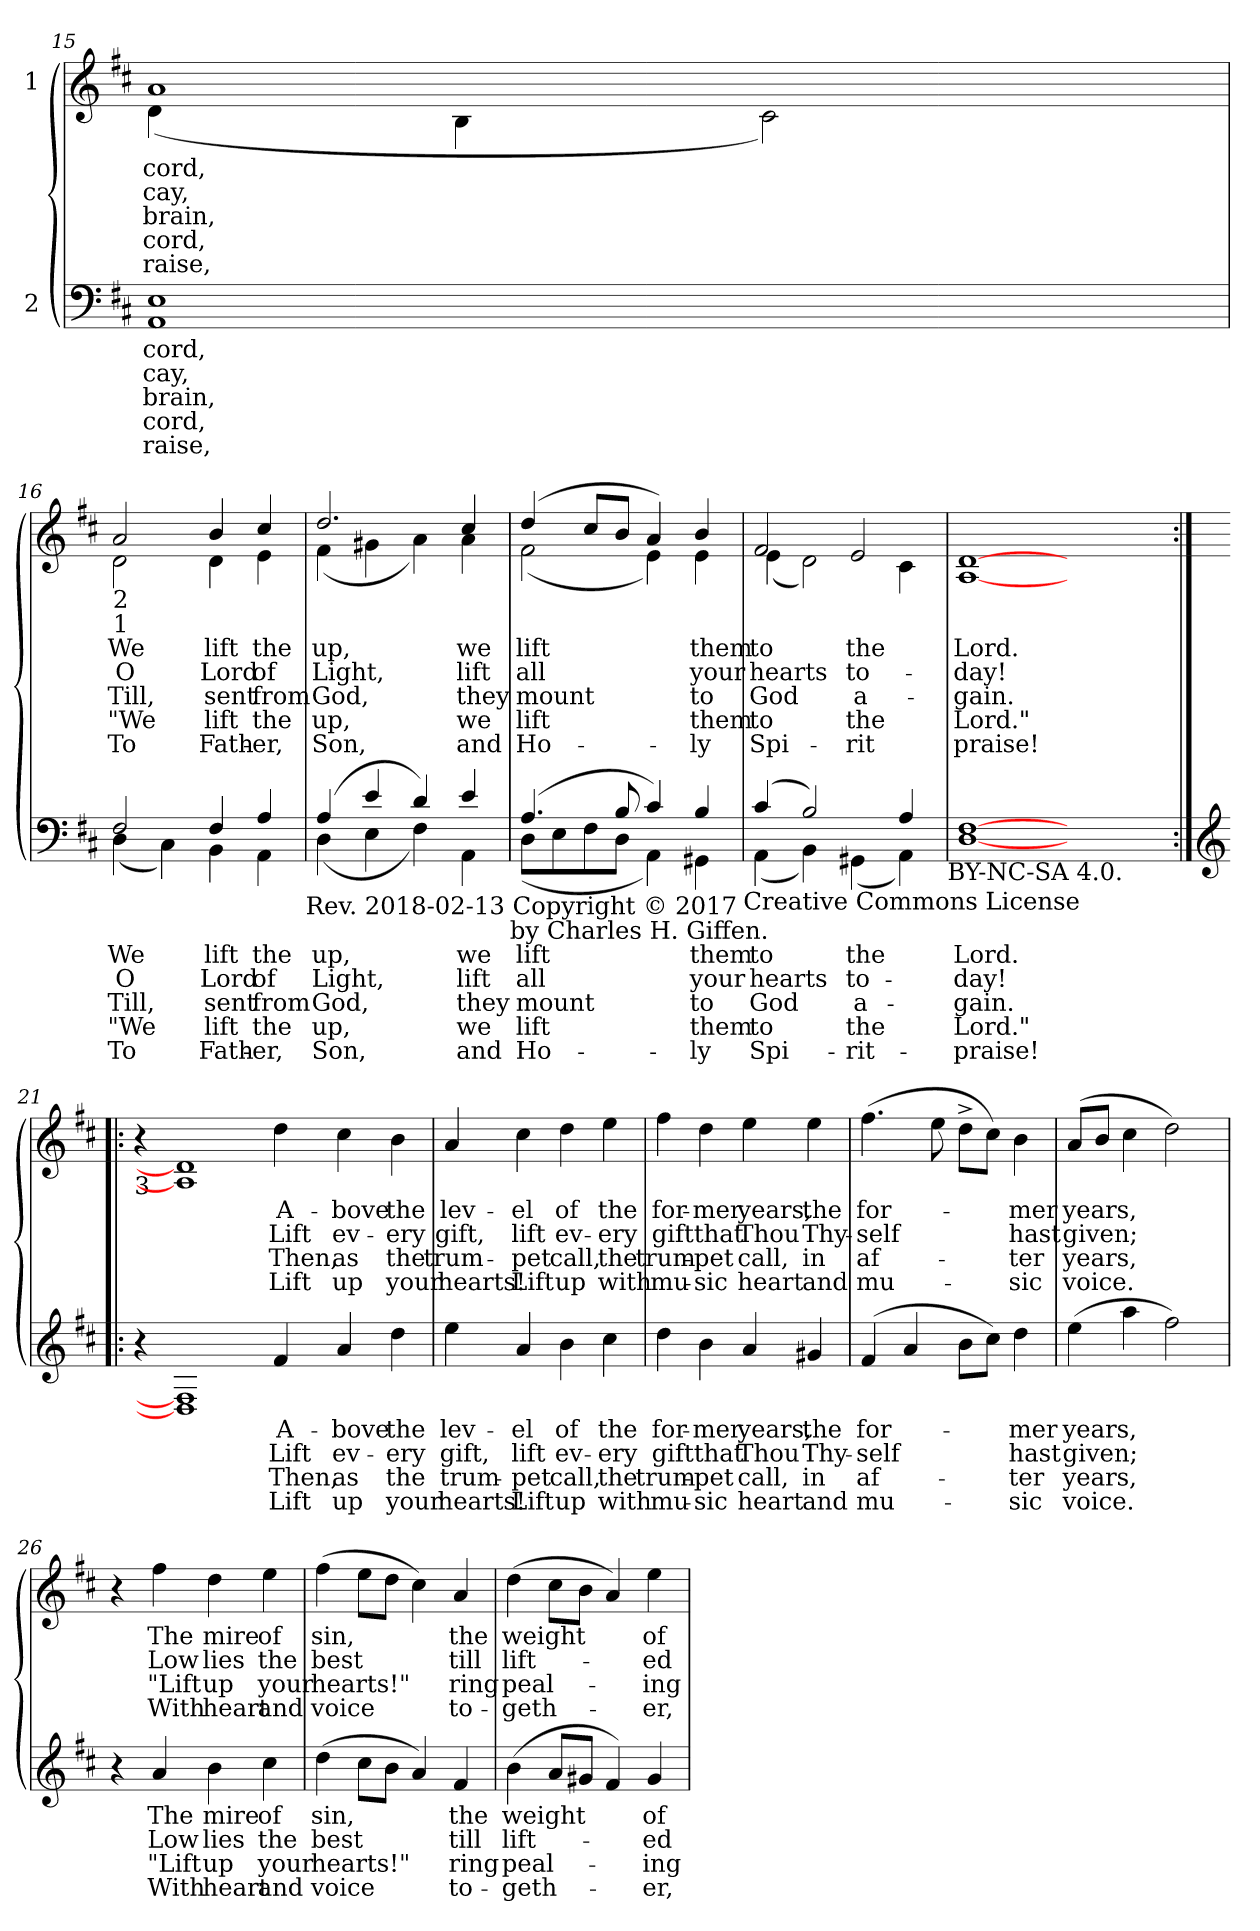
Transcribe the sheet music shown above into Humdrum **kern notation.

**kern	**text	**text	**text	**text	**text	**kern	**text	**text	**text	**text	**text
*part2	*part2	*part2	*part2	*part2	*part2	*part1	*part1	*part1	*part1	*part1	*part1
*staff2	*staff2	*staff2	*staff2	*staff2	*staff2	*staff1	*staff1	*staff1	*staff1	*staff1	*staff1
*I"2	*	*	*	*	*	*I"1	*	*	*	*	*
*clefF4	*	*	*	*	*	*clefG2	*	*	*	*	*
*k[f#c#]	*	*	*	*	*	*k[f#c#]	*	*	*	*	*
*D:	*	*	*	*	*	*D:	*	*	*	*	*
=15	=15	=15	=15	=15	=15	=15	=15	=15	=15	=15	=15
!	!LO:LY:a	!LO:LY:a	!LO:LY:a	!LO:LY:a	!LO:LY:a	!	!LO:LY:b	!LO:LY:b	!LO:LY:b	!LO:LY:b	!LO:LY:b
*	*	*	*	*	*	*^	*	*	*	*	*
1AA 1E	-cord,	-cay,	brain,	-cord,	raise,	1a	(<4d\	-cord,	-cay,	brain,	-cord,	raise,
.	.	.	.	.	.	.	4B\	.	.	.	.	.
.	.	.	.	.	.	.	2c#\)	.	.	.	.	.
!!LO:LB:g=z	!!
=16	=16	=16	=16	=16	=16	=16	=16	=16	=16	=16	=16	=16
!	!	!	!	!	!	!LO:TX:b:t=2	!	!	!	!	!	!
!	!	!	!	!	!	!LO:TX:b:t=1	!	!	!	!	!	!
!LO:TX:a:t=4	!	!	!	!	!	!	!	!	!	!	!	!
!LO:TX:a:t=3	!	!	!	!	!	!	!	!	!	!	!	!
!	!LO:LY:a	!LO:LY:a	!LO:LY:a	!LO:LY:a	!LO:LY:a	!	!	!LO:LY:b	!LO:LY:b	!LO:LY:b	!LO:LY:b	!LO:LY:b
*^	*	*	*	*	*	*	*	*	*	*	*	*
2F#/	(<4D\	We	O	Till,	"We	To	2a/	2d\	We	O	Till,	"We	To
.	4C#\)	.	.	.	.	.	.	.	.	.	.	.	.
!	!	!LO:LY:a	!LO:LY:a	!LO:LY:a	!LO:LY:a	!LO:LY:a	!	!	!LO:LY:b	!LO:LY:b	!LO:LY:b	!LO:LY:b	!LO:LY:b
4F#/	4BB\	lift	Lord	sent	lift	Fath-	4b/	4d\	lift	Lord	sent	lift	Fath-
!	!	!LO:LY:a	!LO:LY:a	!LO:LY:a	!LO:LY:a	!LO:LY:a	!	!	!LO:LY:b	!LO:LY:b	!LO:LY:b	!LO:LY:b	!LO:LY:b
4A/	4AA\	the	of	from	the	-er,	4cc#/	4e\	the	of	from	the	-er,
!	!LO:TX:b:t=Rev. 2018-02-13 Copyright © 2017	!	!	!	!	!	!	!	!	!	!	!	!
=17	=17	=17	=17	=17	=17	=17	=17	=17	=17	=17	=17	=17	=17
!	!	!LO:LY:a	!LO:LY:a	!LO:LY:a	!LO:LY:a	!LO:LY:a	!	!	!LO:LY:b	!LO:LY:b	!LO:LY:b	!LO:LY:b	!LO:LY:b
(4A/	(<4D\	up,	Light,	God,	up,	Son,	2.dd/	(<4f#\	up,	Light,	God,	up,	Son,
4e/	4E\	.	.	.	.	.	.	4g#X\	.	.	.	.	.
4d/)	4F#\)	.	.	.	.	.	.	4a\)	.	.	.	.	.
!	!	!LO:LY:a	!LO:LY:a	!LO:LY:a	!LO:LY:a	!LO:LY:a	!	!	!LO:LY:b	!LO:LY:b	!LO:LY:b	!LO:LY:b	!LO:LY:b
4e/	4AA\	we	lift	they	we	and	4cc#/	4a\	we	lift	they	we	and
!	!LO:TX:b:t=by Charles H. Giffen.	!	!	!	!	!	!	!	!	!	!	!	!
=18	=18	=18	=18	=18	=18	=18	=18	=18	=18	=18	=18	=18	=18
!	!	!LO:LY:a	!LO:LY:a	!LO:LY:a	!LO:LY:a	!LO:LY:a	!	!	!LO:LY:b	!LO:LY:b	!LO:LY:b	!LO:LY:b	!LO:LY:b
(4.A/	(<8D\L	lift	all	mount	lift	Ho-	(4dd/	(<2f#\	lift	all	mount	lift	Ho-
.	8E\	.	.	.	.	.	.	.	.	.	.	.	.
.	8F#\	.	.	.	.	.	8cc#/L	.	.	.	.	.	.
8B/	8D\J	.	.	.	.	.	8b/J	.	.	.	.	.	.
4c#/)	4AA\)	.	.	.	.	.	4a/)	4e\)	.	.	.	.	.
!	!	!LO:LY:a	!LO:LY:a	!LO:LY:a	!LO:LY:a	!LO:LY:a	!	!	!LO:LY:b	!LO:LY:b	!LO:LY:b	!LO:LY:b	!LO:LY:b
4B/	4GG#X\	them	your	to	them	ly	4b/	4e\	them	your	to	them	-ly
!	!LO:TX:b:t=Creative Commons License	!	!	!	!	!	!	!	!	!	!	!	!
=19	=19	=19	=19	=19	=19	=19	=19	=19	=19	=19	=19	=19	=19
!	!	!LO:LY:a	!LO:LY:a	!LO:LY:a	!LO:LY:a	!LO:LY:a	!	!	!LO:LY:b	!LO:LY:b	!LO:LY:b	!LO:LY:b	!LO:LY:b
(4c#/	(<4AA\	to	hearts	God	to	-Spi-	2f#/	(<4e\	to	hearts	God	to	Spi-
2B/)	4BB\)	.	.	.	.	.	.	2d\)	.	.	.	.	.
!	!	!LO:LY:a	!LO:LY:a	!LO:LY:a	!LO:LY:a	!LO:LY:a	!	!	!LO:LY:b	!LO:LY:b	!LO:LY:b	!LO:LY:b	!LO:LY:b
.	(<4GG#X\	the	to-	a-	the	-rit	2e/	.	the	to-	a-	the	-rit
4A/	4AA\)	.	.	.	.	.	.	4c#\	.	.	.	.	.
!	!LO:TX:b:t=BY-NC-SA 4.0.	!	!	!	!	!	!	!	!	!	!	!	!
=20	=20	=20	=20	=20	=20	=20	=20	=20	=20	=20	=20	=20	=20
!	!	!LO:LY:a	!LO:LY:a	!LO:LY:a	!LO:LY:a	!LO:LY:a	!	!	!LO:LY:b	!LO:LY:b	!LO:LY:b	!LO:LY:b	!LO:LY:b
*v	*v	*	*	*	*	*	*	*	*	*	*	*	*
*	*	*	*	*	*	*v	*v	*	*	*	*	*
[1D [1F#	Lord.	-day!	-gain.	Lord."	praise!	[1A [1d	Lord.	-day!	-gain.	Lord."	praise!
1ryy	.	.	.	.	.	1ryy	.	.	.	.	.
!!LO:PB:g=z
=21:|!|:	=21:|!|:	=21:|!|:	=21:|!|:	=21:|!|:	=21:|!|:	=21:|!|:	=21:|!|:	=21:|!|:	=21:|!|:	=21:|!|:	=21:|!|:
*clefG2	*	*	*	*	*	*	*	*	*	*	*
!	!	!	!	!	!	!LO:TX:b:t=3	!	!	!	!	!
4r	.	.	.	.	.	4r	.	.	.	.	.
1D] 1F#]	.	.	.	.	.	1A] 1d]	.	.	.	.	.
!	!LO:LY:a	!LO:LY:a	!LO:LY:a	!LO:LY:a	!	!	!LO:LY:b	!LO:LY:b	!LO:LY:b	!LO:LY:b	!
4f#/	A-	Lift	Then,	Lift	.	4dd\	A-	Lift	Then,	Lift	.
!	!LO:LY:a	!LO:LY:a	!LO:LY:a	!LO:LY:a	!	!	!LO:LY:b	!LO:LY:b	!LO:LY:b	!LO:LY:b	!
4a/	-bove	ev-	as	up	.	4cc#\	-bove	ev-	as	up	.
!	!LO:LY:a	!LO:LY:a	!LO:LY:a	!LO:LY:a	!	!	!LO:LY:b	!LO:LY:b	!LO:LY:b	!LO:LY:b	!
4dd\	the	-ery	the	your	.	4b\	the	-ery	the	your	.
=22	=22	=22	=22	=22	=22	=22	=22	=22	=22	=22	=22
!	!LO:LY:a	!LO:LY:a	!LO:LY:a	!LO:LY:a	!	!	!LO:LY:b	!LO:LY:b	!LO:LY:b	!LO:LY:b	!
4ee\	lev-	gift,	trum-	hearts!	.	4a/	lev-	gift,	trum-	hearts!	.
!	!LO:LY:a	!LO:LY:a	!LO:LY:a	!LO:LY:a	!	!	!LO:LY:b	!LO:LY:b	!LO:LY:b	!LO:LY:b	!
4a/	-el	lift	-pet	Lift	.	4cc#\	-el	lift	-pet	Lift	.
!	!LO:LY:a	!LO:LY:a	!LO:LY:a	!LO:LY:a	!	!	!LO:LY:b	!LO:LY:b	!LO:LY:b	!LO:LY:b	!
4b\	of	ev-	call,	up	.	4dd\	of	ev-	call,	up	.
!	!LO:LY:a	!LO:LY:a	!LO:LY:a	!LO:LY:a	!	!	!LO:LY:b	!LO:LY:b	!LO:LY:b	!LO:LY:b	!
4cc#\	the	-ery	the	with	.	4ee\	the	-ery	the	with	.
=23	=23	=23	=23	=23	=23	=23	=23	=23	=23	=23	=23
!	!LO:LY:a	!LO:LY:a	!LO:LY:a	!LO:LY:a	!	!	!LO:LY:b	!LO:LY:b	!LO:LY:b	!LO:LY:b	!
4dd\	for-	gift	trum-	mu-	.	4ff#\	for-	gift	trum-	mu-	.
!	!LO:LY:a	!LO:LY:a	!LO:LY:a	!LO:LY:a	!	!	!LO:LY:b	!LO:LY:b	!LO:LY:b	!LO:LY:b	!
4b\	-mer	that	-pet	-sic	.	4dd\	-mer	that	-pet	-sic	.
!	!LO:LY:a	!LO:LY:a	!LO:LY:a	!LO:LY:a	!	!	!LO:LY:b	!LO:LY:b	!LO:LY:b	!LO:LY:b	!
4a/	years,	Thou	call,	heart	.	4ee\	years,	Thou	call,	heart	.
!	!LO:LY:a	!LO:LY:a	!LO:LY:a	!LO:LY:a	!	!	!LO:LY:b	!LO:LY:b	!LO:LY:b	!LO:LY:b	!
4g#X/	the	Thy-	in	and	.	4ee\	the	Thy-	in	and	.
=24	=24	=24	=24	=24	=24	=24	=24	=24	=24	=24	=24
!	!LO:LY:a	!LO:LY:a	!LO:LY:a	!LO:LY:a	!	!	!LO:LY:b	!LO:LY:b	!LO:LY:b	!LO:LY:b	!
(<4f#/	for-	-self	af-	mu-	.	(>4.ff#\	for-	-self	af-	mu-	.
4a/	.	.	.	.	.	.	.	.	.	.	.
.	.	.	.	.	.	8ee\	.	.	.	.	.
8b\L	.	.	.	.	.	8dd^>\L	.	.	.	.	.
8cc#\J)	.	.	.	.	.	8cc#\J)	.	.	.	.	.
!	!LO:LY:a	!LO:LY:a	!LO:LY:a	!LO:LY:a	!	!	!LO:LY:b	!LO:LY:b	!LO:LY:b	!LO:LY:b	!
4dd\	-mer	hast	-ter	-sic	.	4b\	-mer	hast	-ter	-sic	.
=25	=25	=25	=25	=25	=25	=25	=25	=25	=25	=25	=25
!	!LO:LY:a	!LO:LY:a	!LO:LY:a	!LO:LY:a	!	!	!LO:LY:b	!LO:LY:b	!LO:LY:b	!LO:LY:b	!
(<4ee\	years,	given;	years,	voice.	.	(>8a/L	years,	given;	years,	voice.	.
.	.	.	.	.	.	8b/J	.	.	.	.	.
4aa\	.	.	.	.	.	4cc#\	.	.	.	.	.
2ff#\)	.	.	.	.	.	2dd\)	.	.	.	.	.
!!LO:LB:g=z
=26	=26	=26	=26	=26	=26	=26	=26	=26	=26	=26	=26
4r	.	.	.	.	.	4r	.	.	.	.	.
!	!LO:LY:a	!LO:LY:a	!LO:LY:a	!LO:LY:a	!	!	!LO:LY:b	!LO:LY:b	!LO:LY:b	!LO:LY:b	!
4a/	The	Low	"Lift	With	.	4ff#\	The	Low	"Lift	With	.
!	!LO:LY:a	!LO:LY:a	!LO:LY:a	!LO:LY:a	!	!	!LO:LY:b	!LO:LY:b	!LO:LY:b	!LO:LY:b	!
4b\	mire	lies	up	heart	.	4dd\	mire	lies	up	heart	.
!	!LO:LY:a	!LO:LY:a	!LO:LY:a	!LO:LY:a	!	!	!LO:LY:b	!LO:LY:b	!LO:LY:b	!LO:LY:b	!
4cc#\	of	the	your	and	.	4ee\	of	the	your	and	.
=27	=27	=27	=27	=27	=27	=27	=27	=27	=27	=27	=27
!	!LO:LY:a	!LO:LY:a	!LO:LY:a	!LO:LY:a	!	!	!LO:LY:b	!LO:LY:b	!LO:LY:b	!LO:LY:b	!
(<4dd\	sin,	best	hearts!"	voice	.	(>4ff#\	sin,	best	hearts!"	voice	.
8cc#\L	.	.	.	.	.	8ee\L	.	.	.	.	.
8b\J	.	.	.	.	.	8dd\J	.	.	.	.	.
4a/)	.	.	.	.	.	4cc#\)	.	.	.	.	.
!	!LO:LY:a	!LO:LY:a	!LO:LY:a	!LO:LY:a	!	!	!LO:LY:b	!LO:LY:b	!LO:LY:b	!LO:LY:b	!
4f#/	the	till	ring	to-	.	4a/	the	till	ring	to-	.
=28	=28	=28	=28	=28	=28	=28	=28	=28	=28	=28	=28
!	!LO:LY:a	!LO:LY:a	!LO:LY:a	!LO:LY:a	!	!	!LO:LY:b	!LO:LY:b	!LO:LY:b	!LO:LY:b	!
(<4b\	weight	lift-	peal-	-geth-	.	(>4dd\	weight	lift-	peal-	-geth-	.
8a/L	.	.	.	.	.	8cc#\L	.	.	.	.	.
8g#X/J	.	.	.	.	.	8b\J	.	.	.	.	.
4f#/)	.	.	.	.	.	4a/)	.	.	.	.	.
!	!LO:LY:a	!LO:LY:a	!LO:LY:a	!LO:LY:a	!	!	!LO:LY:b	!LO:LY:b	!LO:LY:b	!LO:LY:b	!
4g#/	of	-ed	-ing	-er,	.	4ee\	of	-ed	-ing	-er,	.
=	=	=	=	=	=	=	=	=	=	=	=
*-	*-	*-	*-	*-	*-	*-	*-	*-	*-	*-	*-
